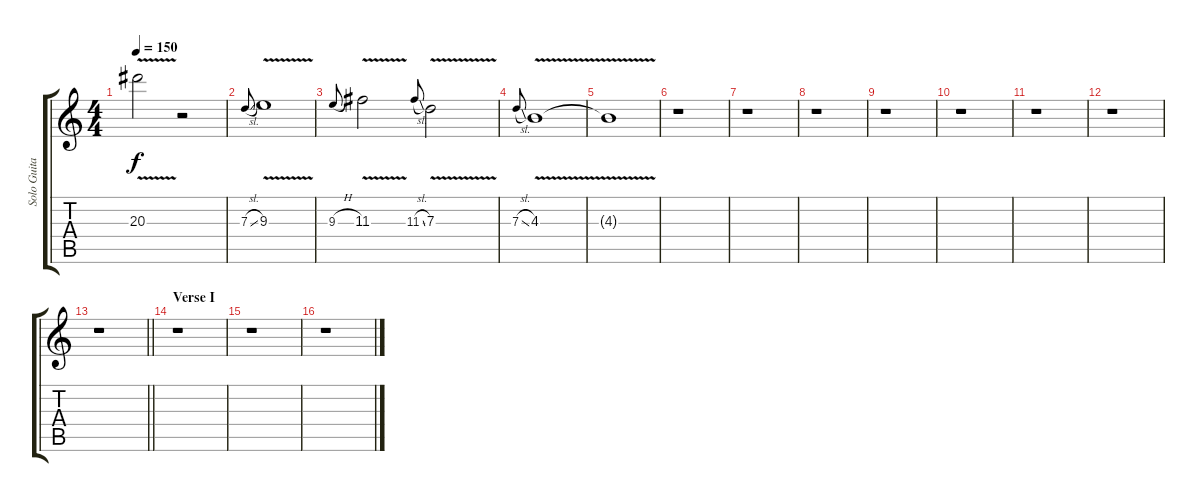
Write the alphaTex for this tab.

\track ("Solo Guitar" "Solo Guita") {instrument overdrivenguitar}
\staff {score tabs}
\tuning (E4 B3 G3 D3 A2 E2) {hide}
\ts (4 4)
\tempo 150
\clef g2
\ks c
20.3{v}.2{dy f} r.2 |
7.3{sl}.8{gr onbeat} 9.3{v}.1 |
9.3{h}.8{gr onbeat} 11.3{v}.2 11.3{sl}.8{gr onbeat} 7.3{v}.2 |
7.3{sl}.8{gr onbeat} 4.3{v}.1 |
4.3{t}.1 |
r.1 |
r.1 |
r.1 |
r.1 |
r.1 |
r.1 |
r.1 |
\barLineRight lightlight
r.1 |
\section ("" "Verse I")
r.1 |
r.1 |
r.1
